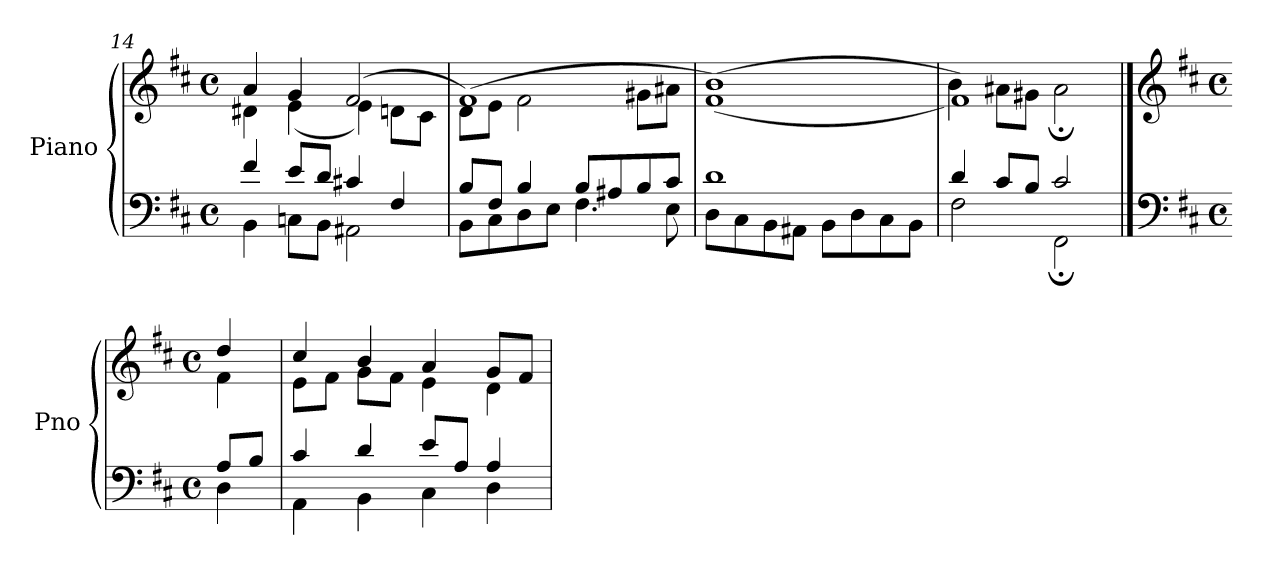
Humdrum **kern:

**kern	**kern
*part1	*part1
*staff2	*staff1
*I"Piano	*
*I'Pno	*
*clefF4	*clefG2
*k[f#c#]	*k[f#c#]
*M4/4	*M4/4
*met(c)	*met(c)
=14	=14
*^	*^
4f#/	4BB\	4a/	4d#X\
8e/L	8Cn\L	4g/	(<4e\
8d/J	8BB\J	.	.
4c#X/	2AA#X\	(>2f#/	4e\)
4F#/	.	.	8dn\L
.	.	.	8c#\J
=15	=15	=15	=15
8B/L	8BB\L	(>1f#)	8d\L
8F#/J	8C#\	.	8e\J
4B/	8D\	.	2f#\
.	8E\J	.	.
8B/L	4.F#\	.	.
8A#X/	.	.	.
8B/	.	.	8g#X\L
8c#/J	8E\	.	8a#X\J
=16	=16	=16	=16
1d	8D\L	(>1f#)	(<1b
.	8C#\	.	.
.	8BB\	.	.
.	8AA#X\J	.	.
.	8BB\L	.	.
.	8D\	.	.
.	8C#\	.	.
.	8BB\J	.	.
=17	=17	=17	=17
4d/	2F#\	1f#)	4b\)
8c#/L	.	.	8a#X\L
8B/J	.	.	8g#X\J
2c#/	2FF#;\	.	2a#;<\
==1	==1	==1	==1
*clefF4	*	*clefG2	*
*k[f#c#]	*	*k[f#c#]	*
*M4/4	*	*M4/4	*
*met(c)	*	*met(c)	*
8A/L	4D\	4dd/	4f#\
8B/J	.	.	.
=2	=2	=2	=2
4c#/	4AA\	4cc#/	8e\L
.	.	.	8f#\J
4d/	4BB\	4b/	8g\L
.	.	.	8f#\J
8e/L	4C#\	4a/	4e\
8A/J	.	.	.
4A/	4D\	8g/L	4d\
.	.	8f#/J	.
*v	*v	*	*
*	*v	*v
=	=
*-	*-
